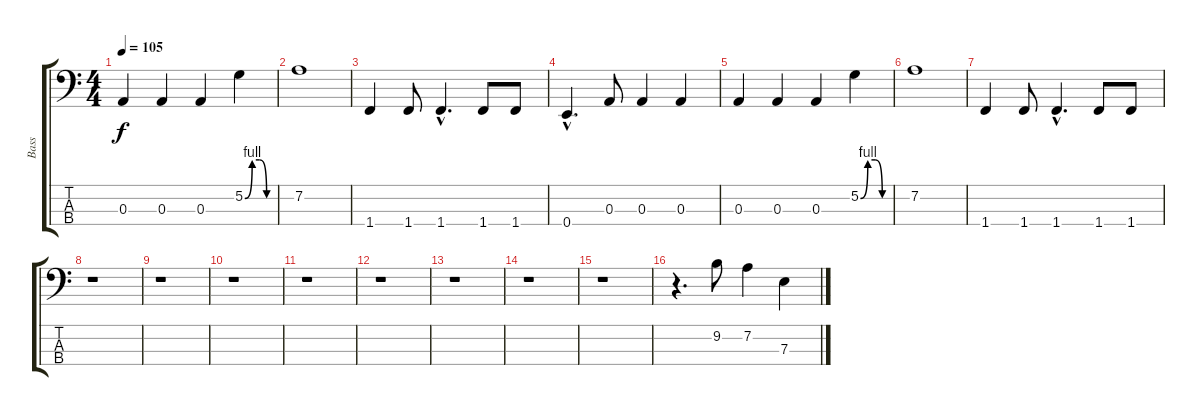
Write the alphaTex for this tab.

\track ("Bass" "Bass") {instrument electricbassfinger}
\staff {score tabs}
\tuning (G2 D2 A1 E1) {hide}
\ts (4 4)
\tempo 105
\clef f4
\ks c
0.3.4{dy f} 0.3.4 0.3.4 5.2{be (custom 0 0 15 4 30 4 45 0 60 0)}.4 |
7.2.1 |
1.4.4 1.4.8 1.4{hac}.4{d} 1.4.8 1.4.8 |
0.4{hac}.4{d} 0.3.8 0.3.4 0.3.4 |
0.3.4 0.3.4 0.3.4 5.2{be (custom 0 0 15 4 30 4 45 0 60 0)}.4 |
7.2.1 |
1.4.4 1.4.8 1.4{hac}.4{d} 1.4.8 1.4.8 |
r.1 |
r.1 |
r.1 |
r.1 |
r.1 |
r.1 |
r.1 |
r.1 |
r.4{d volume 14} 9.2.8 7.2.4 7.3.4
